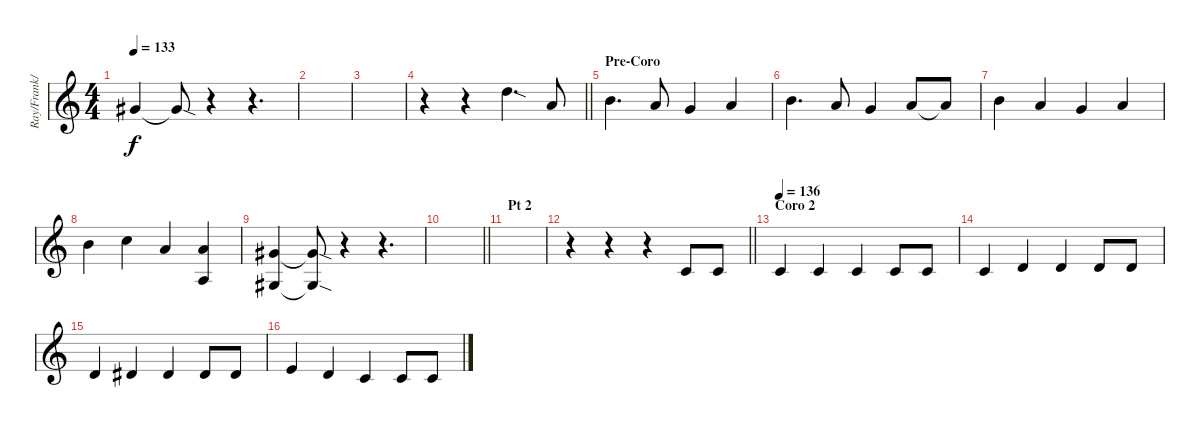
\track ("Ray/Frank/James [Backup Vocals]" "Ray/Frank/") {instrument harmonica}
\staff {score}
\tuning (E4 B3 G3 D3 A2 E2) {hide}
\ts (4 4)
\tempo 133
\clef g2
\ks c
4.1.4{dy f} 4.1{sod t}.8 r.4 r.4{d} |
|
|
\barLineRight lightlight
r.4 r.4 10.1{sod}.4{d} 5.1.8{volume 16} |
\section ("" "Pre-Coro")
7.1.4{d} 5.1.8 3.1.4 5.1.4 |
7.1.4{d} 5.1.8 3.1.4 5.1.8 5.1{t}.8 |
7.1.4 5.1.4 3.1.4 5.1.4 |
7.1.4 8.1.4 5.1.4 (5.1 2.3).4 |
(4.1 1.3).4 (4.1{sod t} 1.3{sod t}).8 r.4 r.4{d} |
\barLineRight lightlight
|
\section ("" "Pt 2")
|
\barLineRight lightlight
r.4 r.4 r.4 1.2.8 1.2.8 |
\section ("" "Coro 2")
\tempo 136
1.2.4 1.2.4 1.2.4 1.2.8 1.2.8 |
1.2.4 3.2.4 3.2.4 3.2.8 3.2.8 |
3.2.4 4.2.4 4.2.4 4.2.8 4.2.8 |
5.2.4 3.2.4 1.2.4 1.2.8 1.2.8
